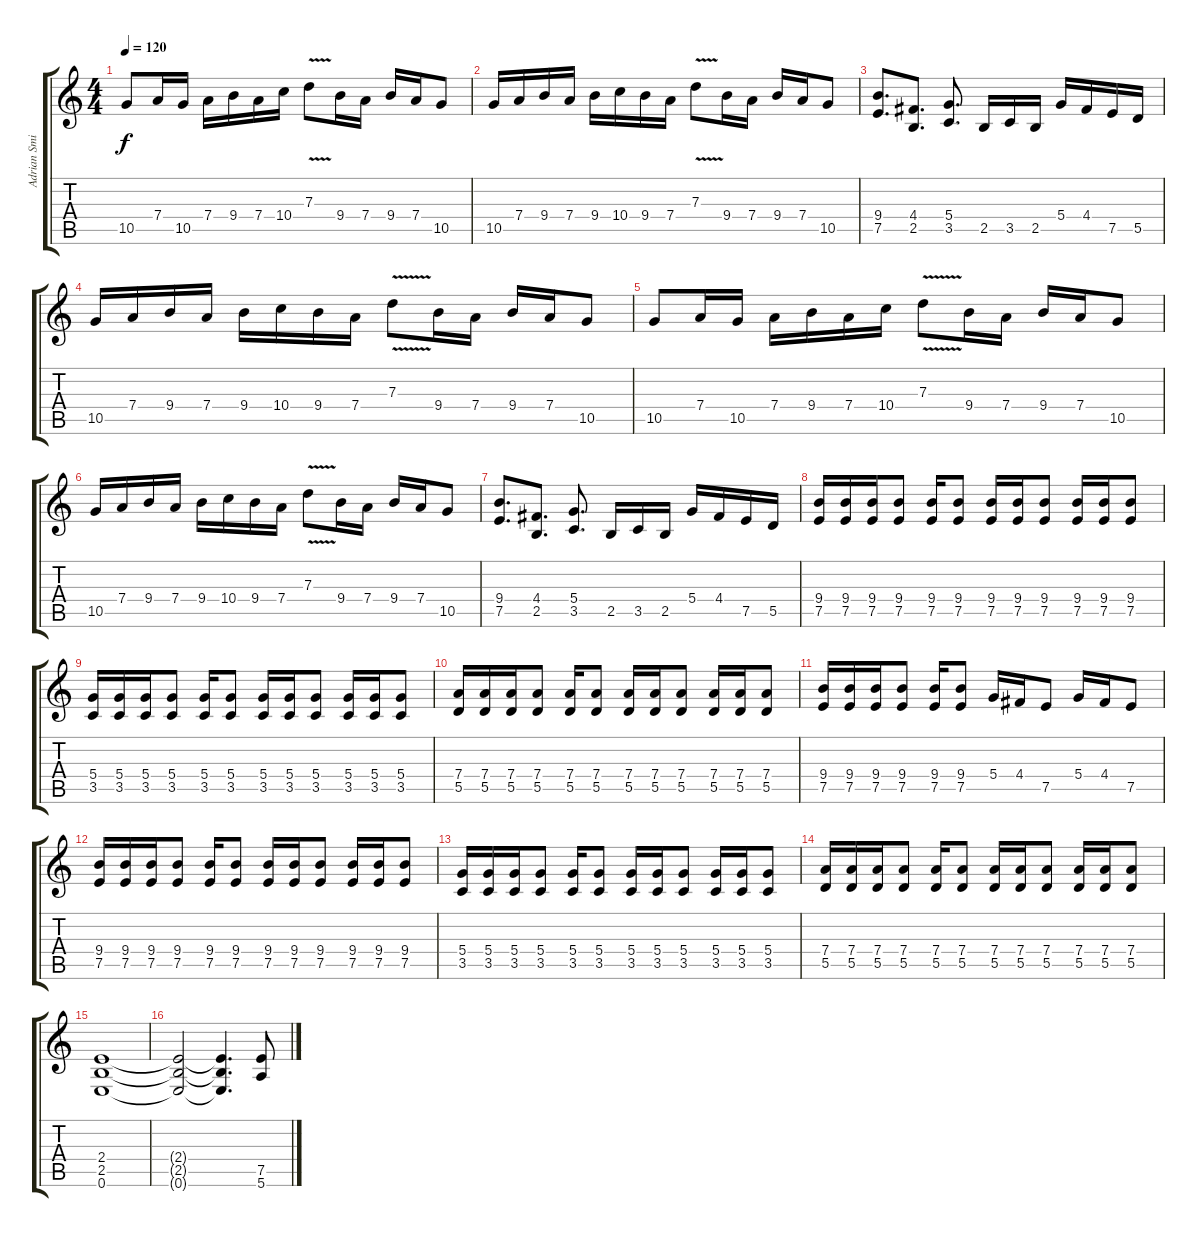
\track ("Adrian Smith" "Adrian Smi") {instrument distortionguitar}
\staff {score tabs}
\tuning (E4 B3 G3 D3 A2 E2) {hide}
\ts (4 4)
\tempo 120
\clef g2
\ks c
10.5.8{dy f} 7.4.16 10.5.16 7.4.16 9.4.16 7.4.16 10.4.16 7.3{v}.8 9.4.16 7.4.16 9.4.16 7.4.16 10.5.8 |
10.5.16 7.4.16 9.4.16 7.4.16 9.4.16 10.4.16 9.4.16 7.4.16 7.3{v}.8 9.4.16 7.4.16 9.4.16 7.4.16 10.5.8 |
(9.4 7.5).8{d} (4.4 2.5).8{d} (5.4 3.5).8{d} 2.5.16 3.5.16 2.5.16 5.4.16 4.4.16 7.5.16 5.5.16 |
10.5.16 7.4.16 9.4.16 7.4.16 9.4.16 10.4.16 9.4.16 7.4.16 7.3{v}.8 9.4.16 7.4.16 9.4.16 7.4.16 10.5.8 |
10.5.8 7.4.16 10.5.16 7.4.16 9.4.16 7.4.16 10.4.16 7.3{v}.8 9.4.16 7.4.16 9.4.16 7.4.16 10.5.8 |
10.5.16 7.4.16 9.4.16 7.4.16 9.4.16 10.4.16 9.4.16 7.4.16 7.3{v}.8 9.4.16 7.4.16 9.4.16 7.4.16 10.5.8 |
(9.4 7.5).8{d} (4.4 2.5).8{d} (5.4 3.5).8{d} 2.5.16 3.5.16 2.5.16 5.4.16 4.4.16 7.5.16 5.5.16 |
(9.4 7.5).16 (9.4 7.5).16 (9.4 7.5).16 (9.4 7.5).8 (9.4 7.5).16 (9.4 7.5).8 (9.4 7.5).16 (9.4 7.5).16 (9.4 7.5).8 (9.4 7.5).16 (9.4 7.5).16 (9.4 7.5).8 |
(5.4 3.5).16 (5.4 3.5).16 (5.4 3.5).16 (5.4 3.5).8 (5.4 3.5).16 (5.4 3.5).8 (5.4 3.5).16 (5.4 3.5).16 (5.4 3.5).8 (5.4 3.5).16 (5.4 3.5).16 (5.4 3.5).8 |
(7.4 5.5).16 (7.4 5.5).16 (7.4 5.5).16 (7.4 5.5).8 (7.4 5.5).16 (7.4 5.5).8 (7.4 5.5).16 (7.4 5.5).16 (7.4 5.5).8 (7.4 5.5).16 (7.4 5.5).16 (7.4 5.5).8 |
(9.4 7.5).16 (9.4 7.5).16 (9.4 7.5).16 (9.4 7.5).8 (9.4 7.5).16 (9.4 7.5).8 5.4.16 4.4.16 7.5.8 5.4.16 4.4.16 7.5.8 |
(9.4 7.5).16 (9.4 7.5).16 (9.4 7.5).16 (9.4 7.5).8 (9.4 7.5).16 (9.4 7.5).8 (9.4 7.5).16 (9.4 7.5).16 (9.4 7.5).8 (9.4 7.5).16 (9.4 7.5).16 (9.4 7.5).8 |
(5.4 3.5).16 (5.4 3.5).16 (5.4 3.5).16 (5.4 3.5).8 (5.4 3.5).16 (5.4 3.5).8 (5.4 3.5).16 (5.4 3.5).16 (5.4 3.5).8 (5.4 3.5).16 (5.4 3.5).16 (5.4 3.5).8 |
(7.4 5.5).16 (7.4 5.5).16 (7.4 5.5).16 (7.4 5.5).8 (7.4 5.5).16 (7.4 5.5).8 (7.4 5.5).16 (7.4 5.5).16 (7.4 5.5).8 (7.4 5.5).16 (7.4 5.5).16 (7.4 5.5).8 |
(2.4 2.5 0.6).1 |
(2.4{t} 2.5{t} 0.6{t}).2 (2.4{t} 2.5{t} 0.6{t}).4{d} (7.5 5.6).8
